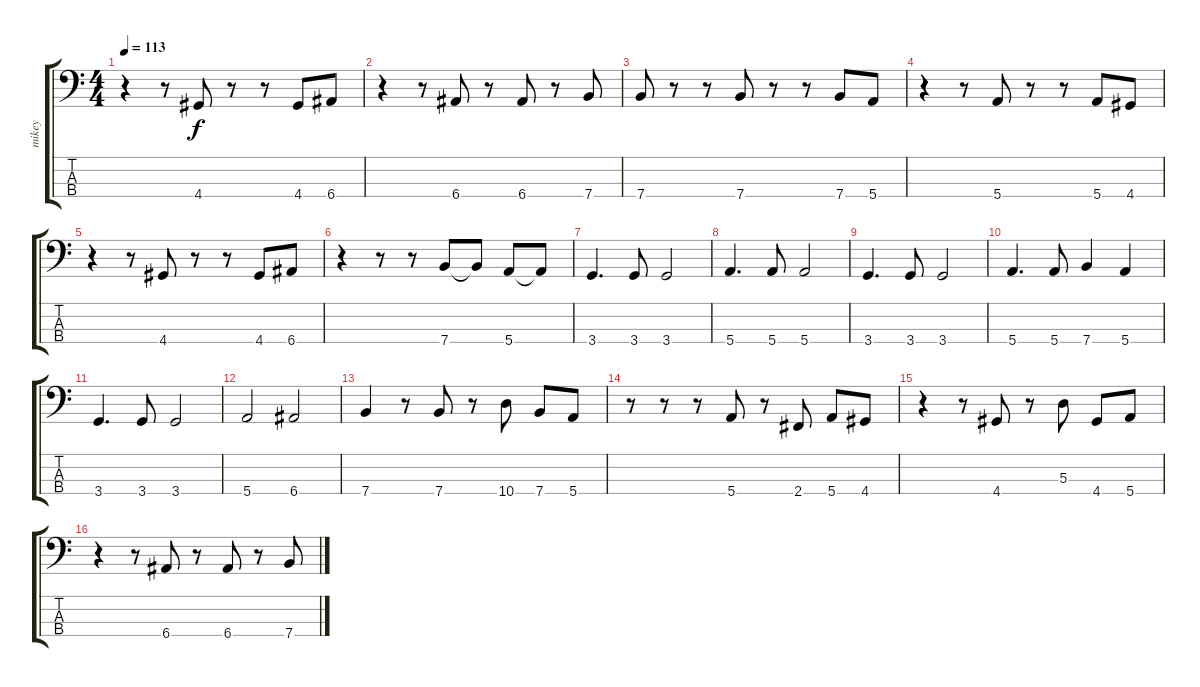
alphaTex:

\track ("mikey" "mikey") {instrument electricbassfinger}
\staff {score tabs}
\tuning (G2 D2 A1 E1) {hide}
\ts (4 4)
\tempo 113
\clef f4
\ks c
r.4{dy f} r.8 4.4.8 r.8 r.8 4.4.8 6.4.8 |
r.4 r.8 6.4.8 r.8 6.4.8 r.8 7.4.8 |
7.4.8 r.8 r.8 7.4.8 r.8 r.8 7.4.8 5.4.8 |
r.4 r.8 5.4.8 r.8 r.8 5.4.8 4.4.8 |
r.4 r.8 4.4.8 r.8 r.8 4.4.8 6.4.8 |
r.4 r.8 r.8 7.4.8 7.4{t}.8 5.4.8 5.4{t}.8 |
3.4.4{d} 3.4.8 3.4.2 |
5.4.4{d} 5.4.8 5.4.2 |
3.4.4{d} 3.4.8 3.4.2 |
5.4.4{d} 5.4.8 7.4.4 5.4.4 |
3.4.4{d} 3.4.8 3.4.2 |
5.4.2 6.4.2 |
7.4.4 r.8 7.4.8 r.8 10.4.8 7.4.8 5.4.8 |
r.8 r.8 r.8 5.4.8 r.8 2.4.8 5.4.8 4.4.8 |
r.4 r.8 4.4.8 r.8 5.3.8 4.4.8 5.4.8 |
r.4 r.8 6.4.8 r.8 6.4.8 r.8 7.4.8
